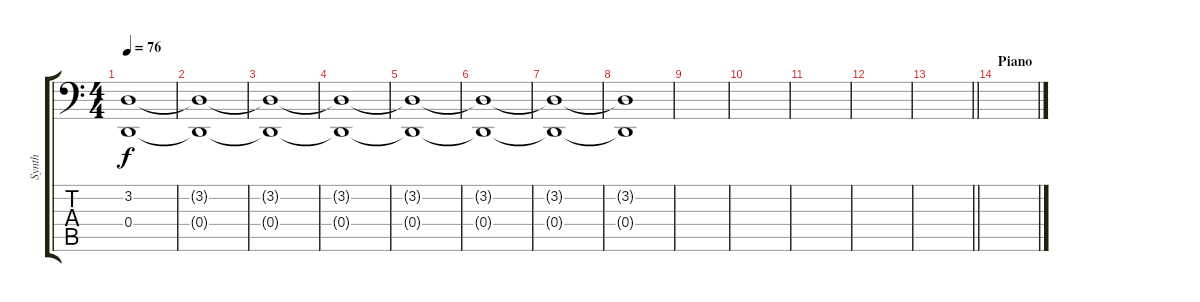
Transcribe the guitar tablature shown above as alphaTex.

\track ("Synth" "Synth") {instrument clavinet}
\staff {score tabs}
\tuning (E3 B2 G2 D2 A1 E1) {hide}
\ts (4 4)
\tempo 76
\clef f4
\ks c
(3.2{t} 0.4{t}).1{dy f} |
(3.2{t} 0.4{t}).1{volume 2} |
(3.2{t} 0.4{t}).1 |
(3.2{t} 0.4{t}).1 |
(3.2{t} 0.4{t}).1 |
(3.2{t} 0.4{t}).1 |
(3.2{t} 0.4{t}).1 |
(3.2{t} 0.4{t}).1 |
|
|
|
|
\barLineRight lightlight
|
\section ("" "Piano")
